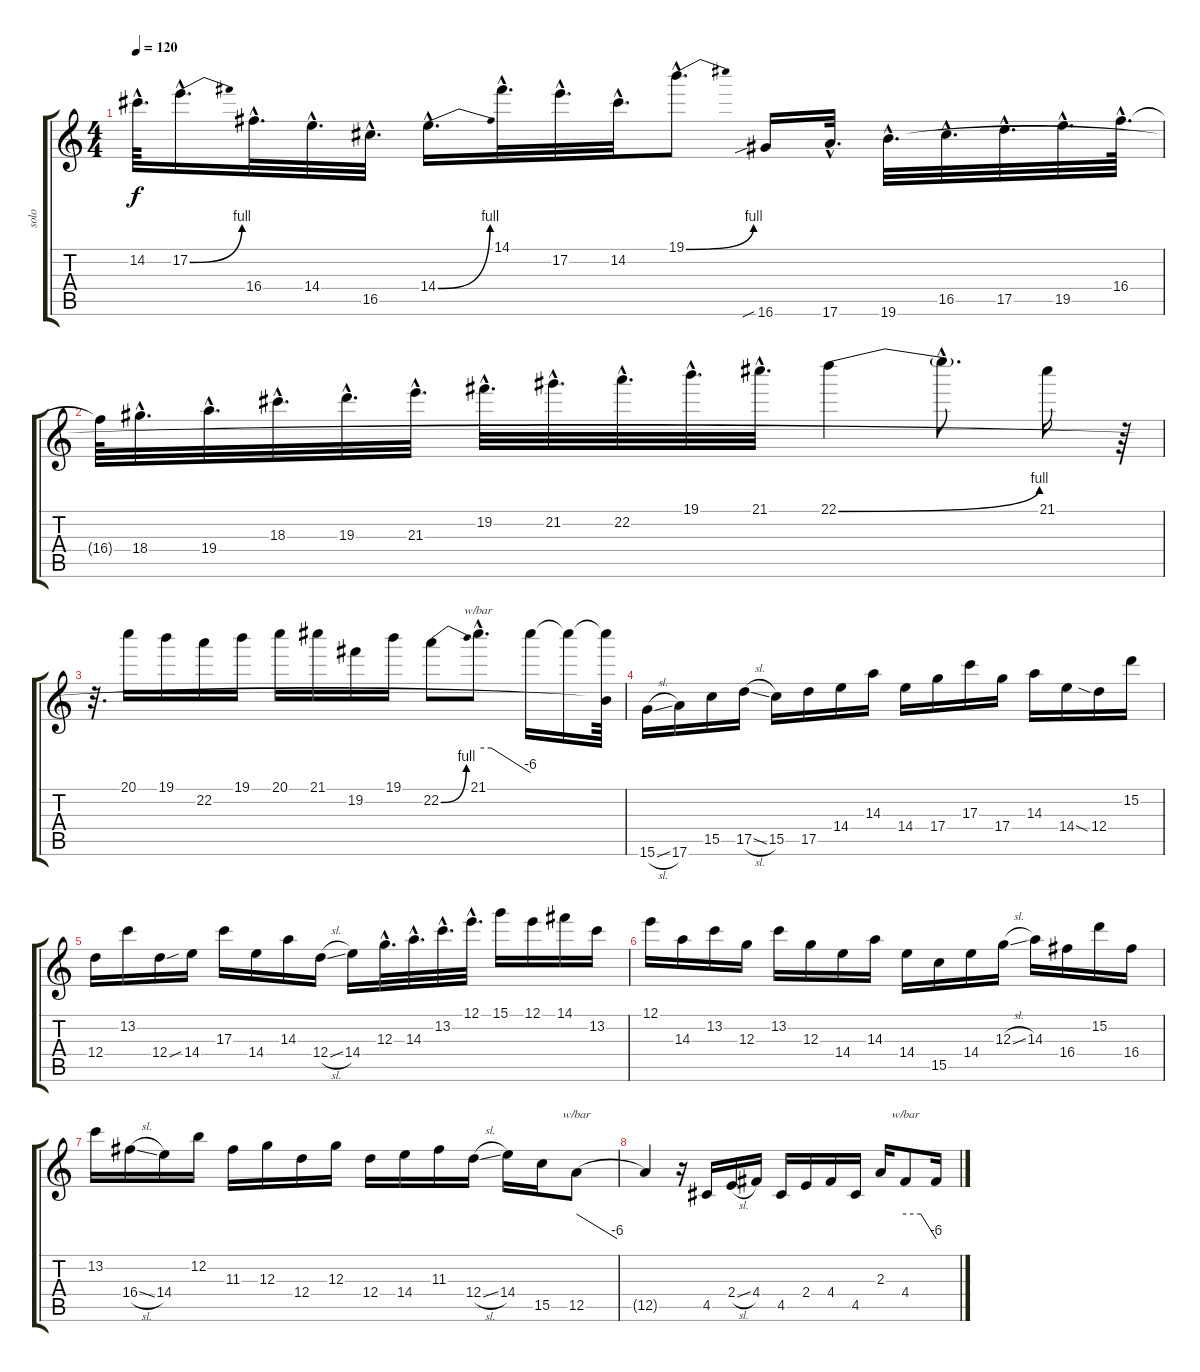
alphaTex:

\track ("solo" "solo") {instrument overdrivenguitar}
\staff {score tabs}
\tuning (E4 B3 G3 D3 A2 E2) {hide}
\ts (4 4)
\tempo 120
\clef g2
\ks c
14.2{hac t}.64{d dy f} 17.2{be (bend 0 0 60 4) hac}.16{d} 16.4{hac}.32{d} 14.4{hac}.32{d} 16.5{hac}.32{d} 14.4{be (bend 0 0 60 4) hac}.16{d} 14.1{hac}.32{d} 17.2{hac}.32{d} 14.2{hac}.32{d} 19.1{be (bend 0 0 60 4) hac}.8{d} 16.6{sib}.16 17.6{hac}.32{d} 19.6{hac}.32{d} 16.5{hac}.32{d} 17.5{hac}.32{d} 19.5{hac}.32{d} 16.4{hac}.64{d} |
16.4{t}.64 18.4{hac}.32{d} 19.4{hac}.32{d} 18.3{hac}.32{d} 19.3{hac}.32{d} 21.3{hac}.32{d} 19.2{hac}.32{d} 21.2{hac}.32{d} 22.2{hac}.32{d} 19.1{hac}.32{d} 21.1{hac}.32{d} 22.1{be (bend 0 0 60 4)}.4 22.1{hac t}.8{d} 21.1.16 r.64 |
r.32{d} 20.1.16 19.1.16 22.2.16 19.1.16 20.1.16 21.1.16 19.2.16 19.1.16 22.2{be (bend 0 0 60 4)}.8 21.1{hac}.8{d tbe (custom default 0 0 15 0 60 -24)} 21.1{t}.16 21.1{t}.16 (21.1{t} 19.6{t}).64 |
15.6{sl}.16 17.6.16 15.5.16 17.5{sl}.16 15.5.16 17.5.16 14.4.16 14.3.16 14.4.16 17.4.16 17.3.16 17.4.16 14.3.16 14.4.16 12.4{sia}.16 15.2.16 |
12.4.16 13.2.16 12.4{sou}.16 14.4.16 17.3.16 14.4.16 14.3.16 12.4{sl}.16 14.4.16 12.3{hac}.32{d} 14.3{hac}.32{d} 13.2{hac}.32{d} 12.1{hac}.32{d} 15.1.16 12.1.16 14.1.16 13.2.16 |
12.1.16 14.3.16 13.2.16 12.3.16 13.2.16 12.3.16 14.4.16 14.3.16 14.4.16 15.5.16 14.4.16 12.3{sl}.16 14.3.16 16.4.16 15.2.16 16.4.16 |
13.2.16 16.4{sl}.16 14.4.16 12.2.16 11.3.16 12.3.16 12.4.16 12.3.16 12.4.16 14.4.16 11.3.16 12.4{sl}.16 14.4.16 15.5.16 12.5.8{tbe (dive default 0 0 60 -24)} |
12.5{t}.4 r.16 4.5.16 2.4{sl}.16 4.4.16 4.5.16 2.4.16 4.4.16 4.5.16 2.3.16 4.4.8{tbe (custom default 0 0 30 0 60 -24)} 4.4{t}.16
